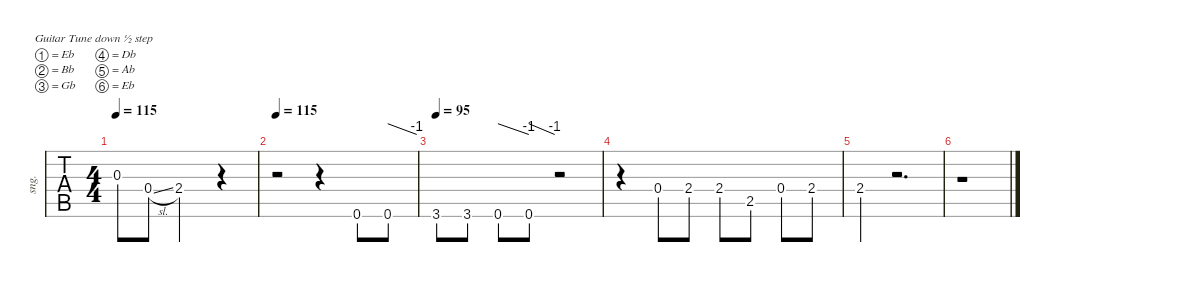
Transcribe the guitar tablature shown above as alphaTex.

\defaultSystemsLayout 4
\hideDynamics
\bracketExtendMode nobrackets
\otherSystemsTrackNameOrientation horizontal
\track ("Vocals" "sng.") {multiBarRest instrument voiceoohs}
\staff {tabs}
\tuning (Eb4 Bb3 Gb3 Db3 Ab2 Eb2)
\ts (4 4)
\tempo 115
\clef g2
\ks c
0.3{acc #}.8{dy mf} 0.4{sl acc #}.8 2.4{acc #}.2 r.4 |
\tempo 115
r.2 r.4 0.6{acc #}.8 0.6{acc #}.8{tbe (dive default 0 0 45 -4)} |
\tempo (95 0.00625)
3.6{acc #}.8 3.6{acc #}.8 0.6{acc #}.8{tbe (dive default 0 0 36.6 -4)} 0.6{acc #}.8{tbe (dive default 0 0 36.6 -4)} r.2 |
r.4 0.4{acc #}.8{dy mp} 2.4{acc #}.8 2.4{acc #}.8 2.5{acc #}.8 0.4{acc #}.8 2.4{acc #}.8 |
2.4{acc #}.4 r.2{d} |
r.1
